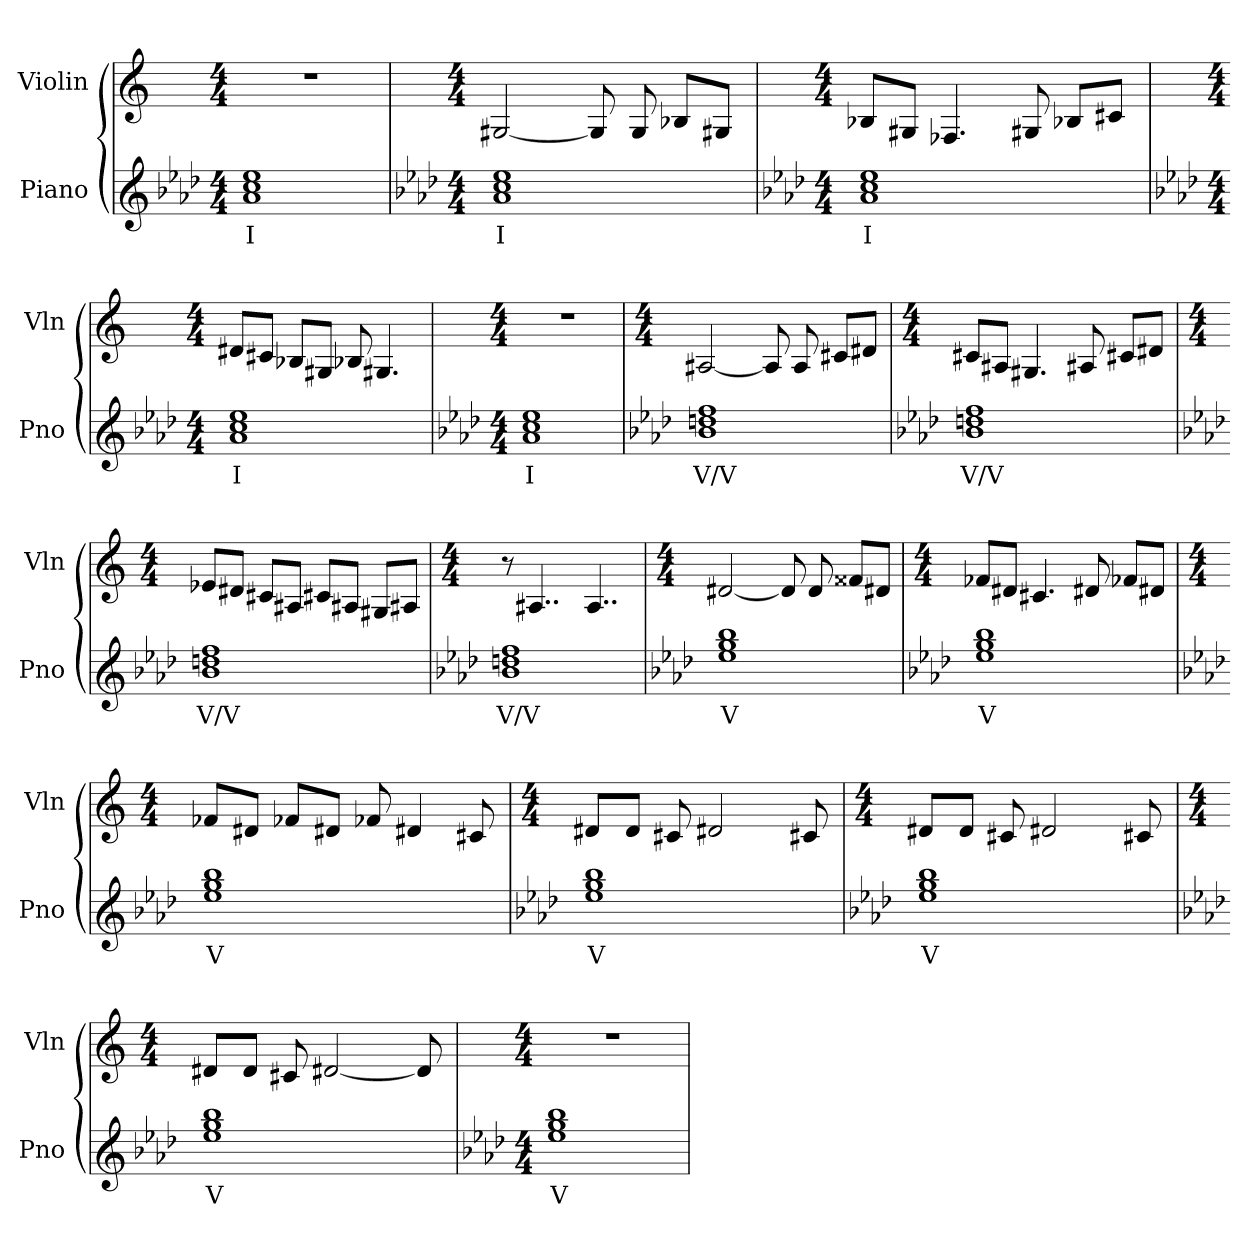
**kern	**text	**kern
*part2	*part2	*part1
*staff2	*staff2	*staff1
*I"Piano	*	*I"Violin
*I'Pno	*	*I'Vln
*k[b-e-a-d-]	*	*
*A-:	*	*
*M4/4	*	*M4/4
=	=	=
1a- 1cc 1ee-	I	1r
=	=	=
*k[b-e-a-d-]	*	*
*A-:	*	*
*M4/4	*	*M4/4
1a- 1cc 1ee-	I	[2G#X
.	.	8G#]
.	.	8G#
.	.	8B-XL
.	.	8G#XJ
=	=	=
*k[b-e-a-d-]	*	*
*A-:	*	*
*M4/4	*	*M4/4
1a- 1cc 1ee-	I	8B-XL
.	.	8G#XJ
.	.	4.F-X
.	.	8G#X
.	.	8B-XL
.	.	8c#XJ
=	=	=
*k[b-e-a-d-]	*	*
*A-:	*	*
*M4/4	*	*M4/4
1a- 1cc 1ee-	I	8d#XL
.	.	8c#XJ
.	.	8B-XL
.	.	8G#XJ
.	.	8B-X
.	.	4.G#X
=	=	=
*k[b-e-a-d-]	*	*
*A-:	*	*
*M4/4	*	*M4/4
1a- 1cc 1ee-	I	1r
=	=	=
*k[b-e-a-d-]	*	*
*A-:	*	*
*	*	*M4/4
1b- 1ddn 1ff	V/V	[2A#X
.	.	8A#]
.	.	8A#
.	.	8c#XL
.	.	8d#XJ
=	=	=
*k[b-e-a-d-]	*	*
*A-:	*	*
*	*	*M4/4
1b- 1ddn 1ff	V/V	8c#XL
.	.	8A#XJ
.	.	4.G#X
.	.	8A#X
.	.	8c#XL
.	.	8d#XJ
=	=	=
*k[b-e-a-d-]	*	*
*A-:	*	*
*	*	*M4/4
1b- 1ddn 1ff	V/V	8e-XL
.	.	8d#XJ
.	.	8c#XL
.	.	8A#XJ
.	.	8c#XL
.	.	8A#XJ
.	.	8G#XL
.	.	8A#XJ
=	=	=
*k[b-e-a-d-]	*	*
*A-:	*	*
*	*	*M4/4
1b- 1ddn 1ff	V/V	8r
.	.	4..A#X
.	.	4..A#
=	=	=
*k[b-e-a-d-]	*	*
*A-:	*	*
*	*	*M4/4
1ee- 1gg 1bb-	V	[2d#X
.	.	8d#]
.	.	8d#
.	.	8f##XL
.	.	8d#XJ
=	=	=
*k[b-e-a-d-]	*	*
*A-:	*	*
*	*	*M4/4
1ee- 1gg 1bb-	V	8f-XL
.	.	8d#XJ
.	.	4.c#X
.	.	8d#X
.	.	8f-XL
.	.	8d#XJ
=	=	=
*k[b-e-a-d-]	*	*
*A-:	*	*
*	*	*M4/4
1ee- 1gg 1bb-	V	8f-XL
.	.	8d#XJ
.	.	8f-XL
.	.	8d#XJ
.	.	8f-X
.	.	4d#X
.	.	8c#X
=	=	=
*k[b-e-a-d-]	*	*
*A-:	*	*
*	*	*M4/4
1ee- 1gg 1bb-	V	8d#XL
.	.	8d#J
.	.	8c#X
.	.	2d#X
.	.	8c#X
=	=	=
*k[b-e-a-d-]	*	*
*A-:	*	*
*	*	*M4/4
1ee- 1gg 1bb-	V	8d#XL
.	.	8d#J
.	.	8c#X
.	.	2d#X
.	.	8c#X
=	=	=
*k[b-e-a-d-]	*	*
*A-:	*	*
*	*	*M4/4
1ee- 1gg 1bb-	V	8d#XL
.	.	8d#J
.	.	8c#X
.	.	[2d#X
.	.	8d#]
=	=	=
*k[b-e-a-d-]	*	*
*A-:	*	*
*M4/4	*	*M4/4
1ee- 1gg 1bb-	V	1r
=	=	=
*-	*-	*-
